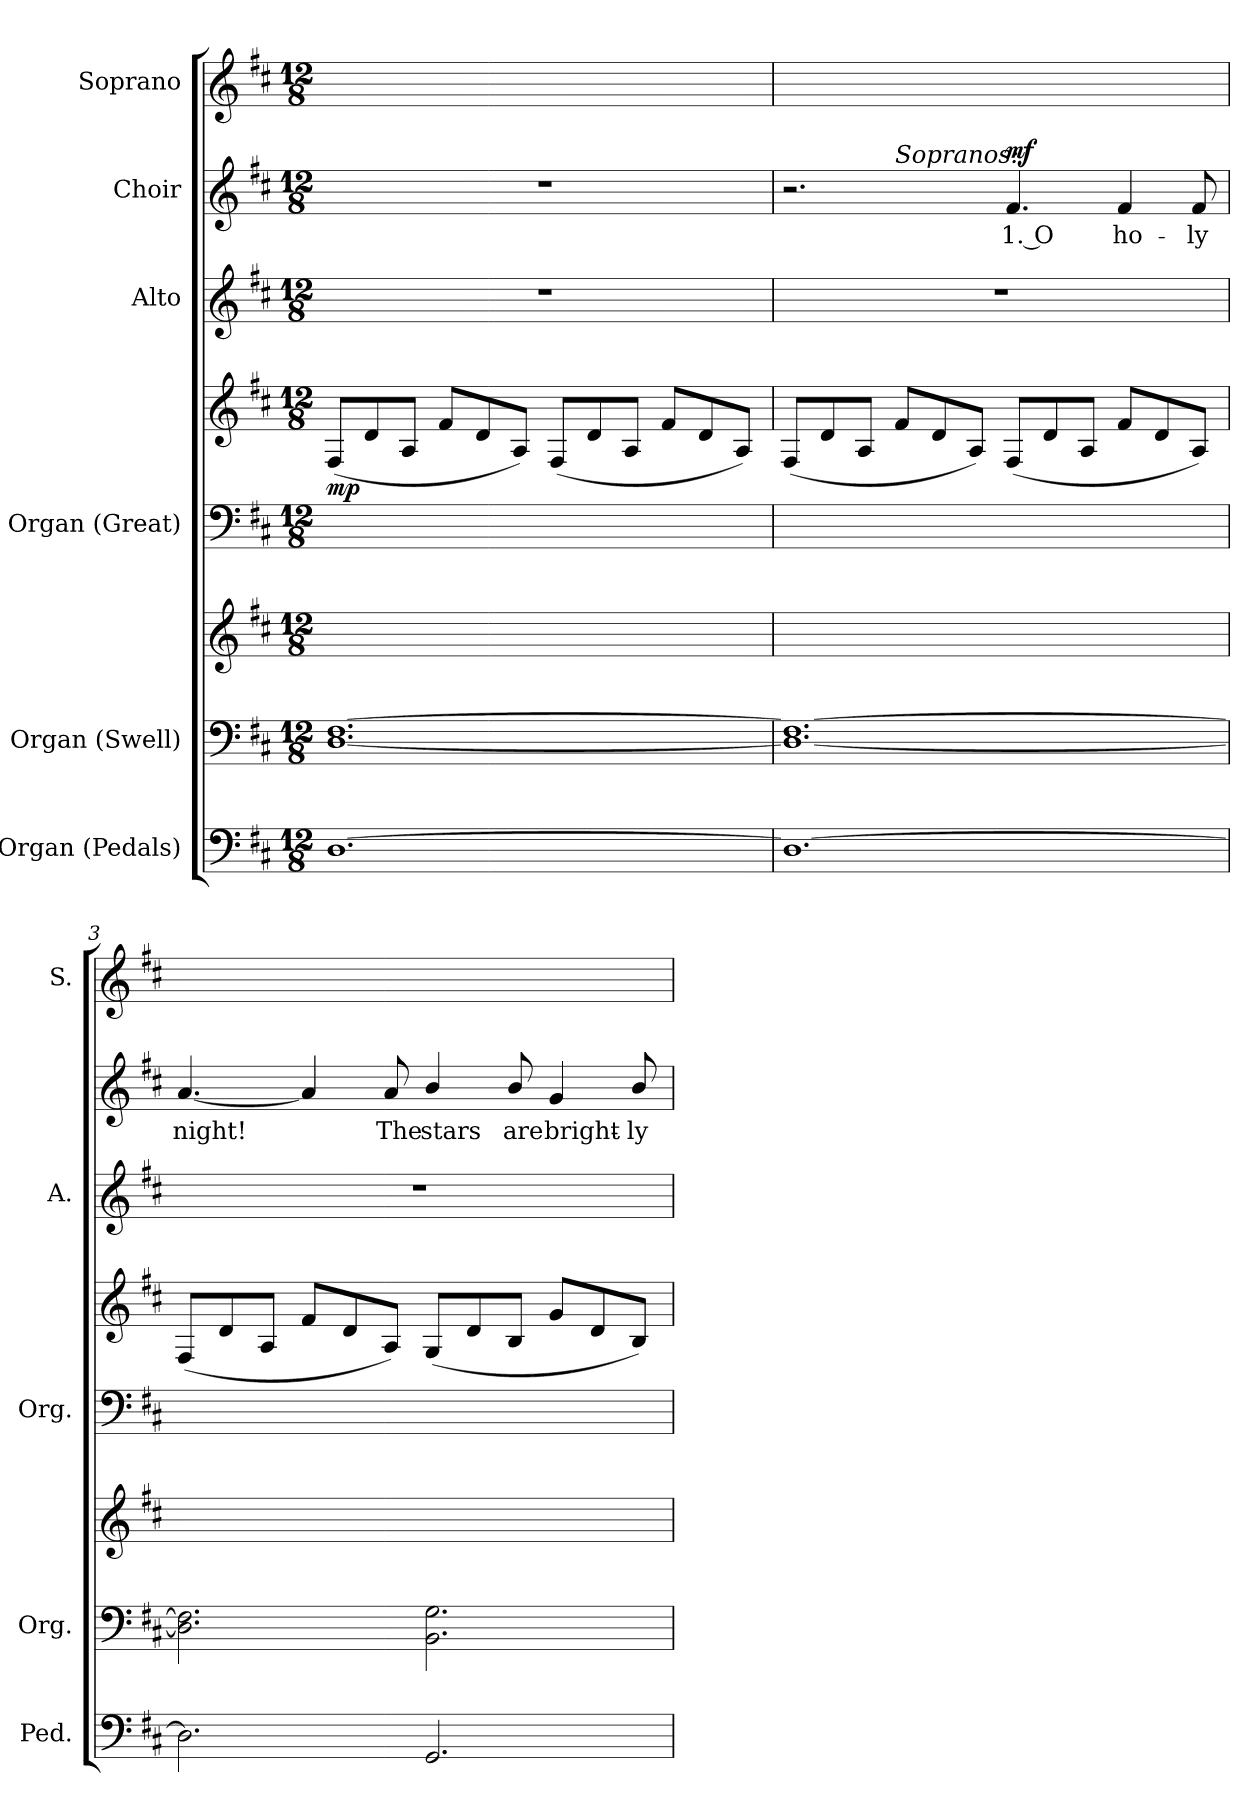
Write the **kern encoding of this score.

**kern	**kern	**kern	**kern	**kern	**dynam	**kern	**kern	**text	**dynam	**kern	**text
*part6	*part5	*part5	*part4	*part4	*part4	*part3	*part2	*part2	*part2	*part1	*part1
*staff8	*staff7	*staff6	*staff5	*staff4	*staff4/5	*staff3	*staff2	*staff2	*staff2	*staff1	*staff1
*I"Organ  (Pedals)	*I"Organ (Swell)	*	*I"Organ (Great)	*	*	*I"Alto	*I"Choir	*	*	*I"Soprano	*
*I'Ped.	*I'Org.	*	*I'Org.	*	*	*I'A.	*	*	*	*I'S.	*
!!LO:PB:g=z
*clefF4	*clefF4	*clefG2	*clefF4	*clefG2	*	*clefG2	*clefG2	*	*	*clefG2	*
*k[f#c#]	*k[f#c#]	*k[f#c#]	*k[f#c#]	*k[f#c#]	*	*k[f#c#]	*k[f#c#]	*	*	*k[f#c#]	*
*D:	*D:	*D:	*D:	*D:	*	*D:	*D:	*	*	*D:	*
*M12/8	*M12/8	*M12/8	*M12/8	*M12/8	*	*M12/8	*M12/8	*	*	*M12/8	*
*MM80	*MM80	*MM80	*MM80	*MM80	*	*MM80	*MM80	*	*	*MM80	*
=1	=1	=1	=1	=1	=1	=1	=1	=1	=1	=1	=1
!	!	!LO:N:vis=1	!LO:N:vis=1	!	!	!LO:N:vis=1	!LO:N:vis=1	!	!	!LO:N:vis=1	!
[>1.Di	[<1.Di [>1.F#i	1.ryy	1.ryy	(8F#i/L	mp	1.r	1.r	.	.	1.ryy	.
.	.	.	.	8di/	.	.	.	.	.	.	.
.	.	.	.	8Ai/J	.	.	.	.	.	.	.
.	.	.	.	8f#i/L	.	.	.	.	.	.	.
.	.	.	.	8di/	.	.	.	.	.	.	.
.	.	.	.	8Ai/J)	.	.	.	.	.	.	.
.	.	.	.	(8F#i/L	.	.	.	.	.	.	.
.	.	.	.	8di/	.	.	.	.	.	.	.
.	.	.	.	8Ai/J	.	.	.	.	.	.	.
.	.	.	.	8f#i/L	.	.	.	.	.	.	.
.	.	.	.	8di/	.	.	.	.	.	.	.
.	.	.	.	8Ai/J)	.	.	.	.	.	.	.
=2	=2	=2	=2	=2	=2	=2	=2	=2	=2	=2	=2
!	!	!LO:N:vis=1	!LO:N:vis=1	!	!	!LO:N:vis=1	!	!	!	!	!
*	*	*	*	*	*	*	*^	*	*	*	*
1.Di_>	1.Di_< 1.F#i_>	1.ryy	1.ryy	(8F#i/L	.	1.r	2.r	4.ryy	.	.	2.ryy	.
.	.	.	.	8di/	.	.	.	.	.	.	.	.
.	.	.	.	8Ai/J	.	.	.	.	.	.	.	.
!	!	!	!	!	!	!	!	!LO:TX:a:i:t=Sopranos&colon;	!	!	!	!
.	.	.	.	8f#i/L	.	.	.	1ryy	.	.	.	.
.	.	.	.	8di/	.	.	.	.	.	.	.	.
.	.	.	.	8Ai/J)	.	.	.	.	.	.	.	.
!	!	!	!	!	!	!	!	!	!LO:LY:b:color=#000000	!	!	!
!	!	!	!	!	!	!	!	!	!	!	!	!LO:LY:b:color=#000000
.	.	.	.	(8F#i/L	.	.	4.f#i/	.	1. O	mf	4.f#i/yy	1. O
.	.	.	.	8di/	.	.	.	.	.	.	.	.
.	.	.	.	8Ai/J	.	.	.	.	.	.	.	.
!	!	!	!	!	!	!	!	!	!LO:LY:b:color=#000000	!	!	!
!	!	!	!	!	!	!	!	!	!	!	!	!LO:LY:b:color=#000000
.	.	.	.	8f#i/L	.	.	4f#i/	.	ho-	.	4f#i/yy	ho-
.	.	.	.	8di/	.	.	.	.	.	.	.	.
!	!	!	!	!	!	!	!	!	!LO:LY:b:color=#000000	!	!	!
!	!	!	!	!	!	!	!	!	!	!	!	!LO:LY:b:color=#000000
.	.	.	.	8Ai/J)	.	.	8f#i/	8ryy	-ly	.	8f#i/yy	-ly
!!LO:LB:g=z
=3	=3	=3	=3	=3	=3	=3	=3	=3	=3	=3	=3	=3
!	!	!LO:N:vis=1	!LO:N:vis=1	!	!	!LO:N:vis=1	!	!	!	!	!	!
*	*	*	*	*	*	*	*v	*v	*	*	*	*
*	*	*	*	*	*	*	*^	*	*	*	*
!	!	!	!	!	!	!	!	!	!LO:LY:b:color=#000000	!	!	!
*	*	*	*	*	*	*	*v	*v	*	*	*	*
*	*	*	*	*	*	*	*^	*	*	*	*
!	!	!	!	!	!	!	!	!	!	!	!	!LO:LY:b:color=#000000
*	*	*	*	*	*	*	*v	*v	*	*	*	*
2.Di\]	2.Di\] 2.F#i]	1.ryy	1.ryy	(8F#i/L	.	1.r	[<4.ai/	night!	.	[<4.ai/yy	night!
.	.	.	.	8di/	.	.	.	.	.	.	.
.	.	.	.	8Ai/J	.	.	.	.	.	.	.
.	.	.	.	8f#i/L	.	.	4ai/]	.	.	4ai/yy]	.
.	.	.	.	8di/	.	.	.	.	.	.	.
!	!	!	!	!	!	!	!	!LO:LY:b:color=#000000	!	!	!
!	!	!	!	!	!	!	!	!	!	!	!LO:LY:b:color=#000000
.	.	.	.	8Ai/J)	.	.	8ai/	The	.	8ai/yy	The
!	!	!	!	!	!	!	!	!LO:LY:b:color=#000000	!	!	!
!	!	!	!	!	!	!	!	!	!	!	!LO:LY:b:color=#000000
2.GGi/	2.BBi\ 2.Gi	.	.	(8Gi/L	.	.	4bi/	stars	.	4bi/yy	stars
.	.	.	.	8di/	.	.	.	.	.	.	.
!	!	!	!	!	!	!	!	!LO:LY:b:color=#000000	!	!	!
!	!	!	!	!	!	!	!	!	!	!	!LO:LY:b:color=#000000
.	.	.	.	8Bi/J	.	.	8bi/	are	.	8bi/yy	are
!	!	!	!	!	!	!	!	!LO:LY:b:color=#000000	!	!	!
!	!	!	!	!	!	!	!	!	!	!	!LO:LY:b:color=#000000
.	.	.	.	8gi/L	.	.	4gi/	bright-	.	4gi/yy	bright-
.	.	.	.	8di/	.	.	.	.	.	.	.
!	!	!	!	!	!	!	!	!LO:LY:b:color=#000000	!	!	!
!	!	!	!	!	!	!	!	!	!	!	!LO:LY:b:color=#000000
.	.	.	.	8Bi/J)	.	.	8bi/	-ly	.	8bi/yy	-ly
=	=	=	=	=	=	=	=	=	=	=	=
*-	*-	*-	*-	*-	*-	*-	*-	*-	*-	*-	*-
